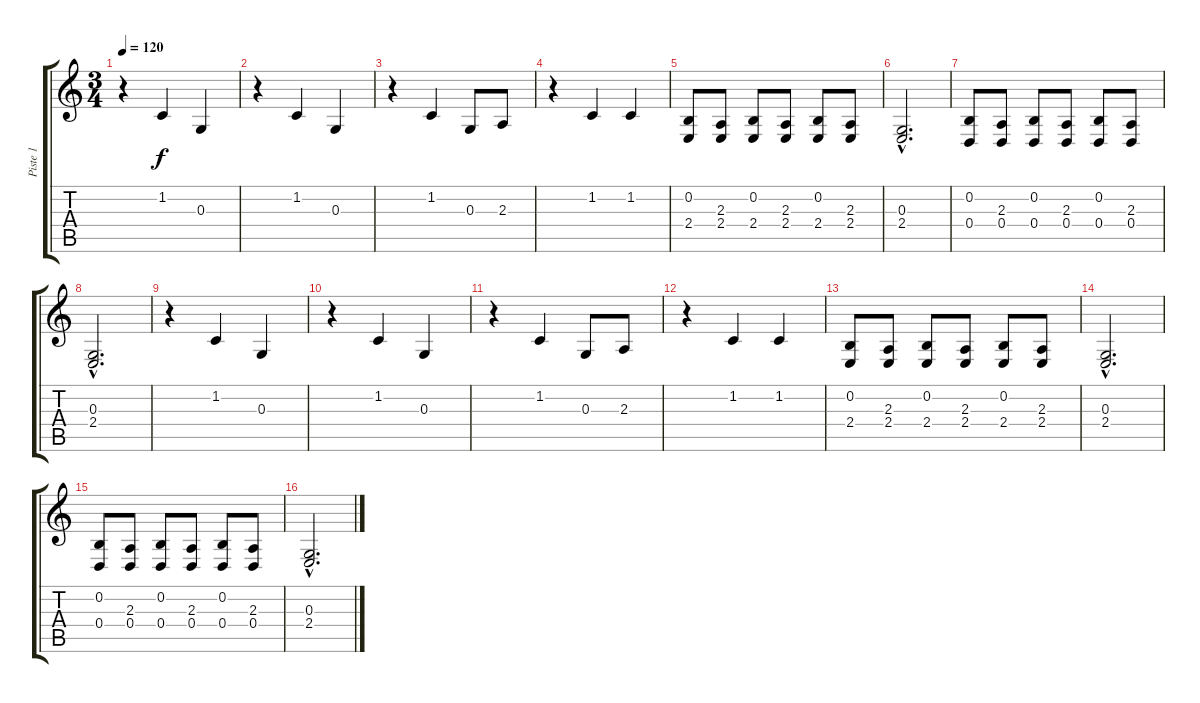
\track ("Piste 1" "Piste 1") {instrument acousticgrandpiano}
\staff {score tabs}
\tuning (E4 B3 G3 D3 A2 E2) {hide}
\ts (3 4)
\tempo 120
\clef g2
\ks c
r.4{dy f} 1.2.4 0.3.4 |
r.4 1.2.4 0.3.4 |
r.4 1.2.4 0.3.8 2.3.8 |
r.4 1.2.4 1.2.4 |
(0.2 2.4).8 (2.3 2.4).8 (0.2 2.4).8 (2.3 2.4).8 (0.2 2.4).8 (2.3 2.4).8 |
(0.3{hac} 2.4{hac}).2{d} |
(0.2 0.4).8 (2.3 0.4).8 (0.2 0.4).8 (2.3 0.4).8 (0.2 0.4).8 (2.3 0.4).8 |
(0.3{hac} 2.4{hac}).2{d} |
r.4 1.2.4 0.3.4 |
r.4 1.2.4 0.3.4 |
r.4 1.2.4 0.3.8 2.3.8 |
r.4 1.2.4 1.2.4 |
(0.2 2.4).8 (2.3 2.4).8 (0.2 2.4).8 (2.3 2.4).8 (0.2 2.4).8 (2.3 2.4).8 |
(0.3{hac} 2.4{hac}).2{d} |
(0.2 0.4).8 (2.3 0.4).8 (0.2 0.4).8 (2.3 0.4).8 (0.2 0.4).8 (2.3 0.4).8 |
(0.3{hac} 2.4{hac}).2{d}
